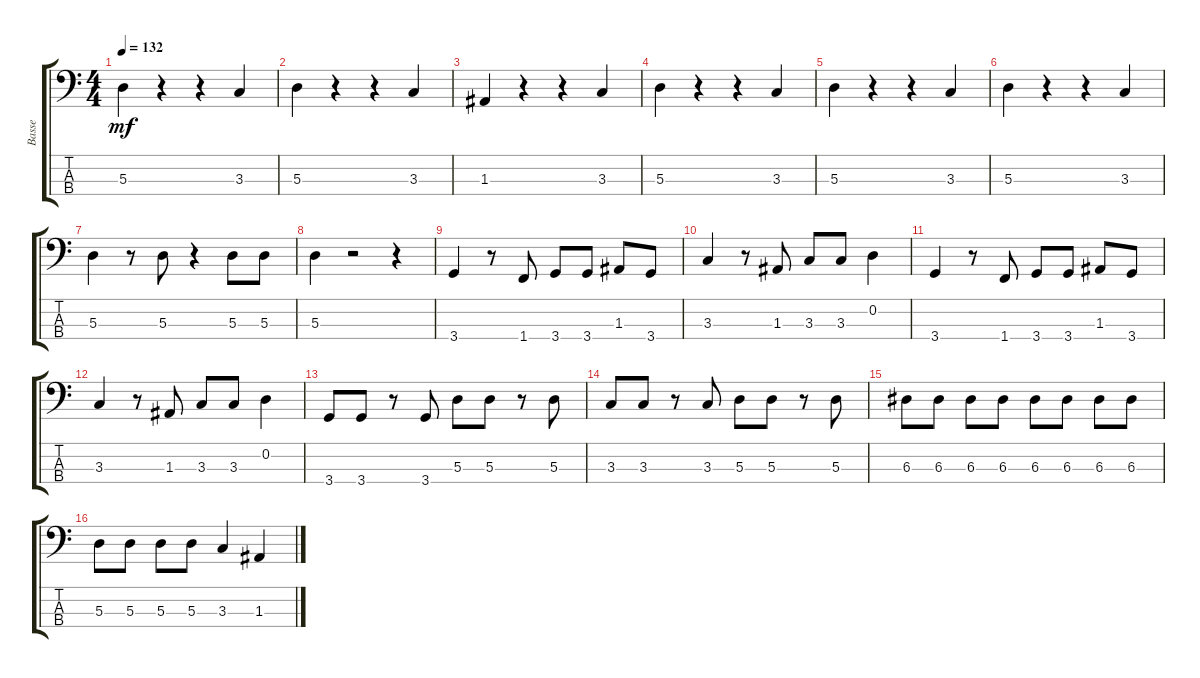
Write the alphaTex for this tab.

\track ("Basse" "Basse") {instrument electricbassfinger}
\staff {score tabs}
\tuning (G2 D2 A1 E1) {hide}
\ts (4 4)
\tempo 132
\clef f4
\ks c
5.3.4{dy mf} r.4 r.4 3.3.4 |
5.3.4 r.4 r.4 3.3.4 |
1.3.4 r.4 r.4 3.3.4 |
5.3.4 r.4 r.4 3.3.4 |
5.3.4 r.4 r.4 3.3.4 |
5.3.4 r.4 r.4 3.3.4 |
5.3.4 r.8 5.3.8 r.4 5.3.8 5.3.8 |
5.3.4 r.2 r.4 |
3.4.4 r.8 1.4.8 3.4.8 3.4.8 1.3.8 3.4.8 |
3.3.4 r.8 1.3.8 3.3.8 3.3.8 0.2.4 |
3.4.4 r.8 1.4.8 3.4.8 3.4.8 1.3.8 3.4.8 |
3.3.4 r.8 1.3.8 3.3.8 3.3.8 0.2.4 |
3.4.8 3.4.8 r.8 3.4.8 5.3.8 5.3.8 r.8 5.3.8 |
3.3.8 3.3.8 r.8 3.3.8 5.3.8 5.3.8 r.8 5.3.8 |
6.3.8 6.3.8 6.3.8 6.3.8 6.3.8 6.3.8 6.3.8 6.3.8 |
5.3.8 5.3.8 5.3.8 5.3.8 3.3.4 1.3.4
